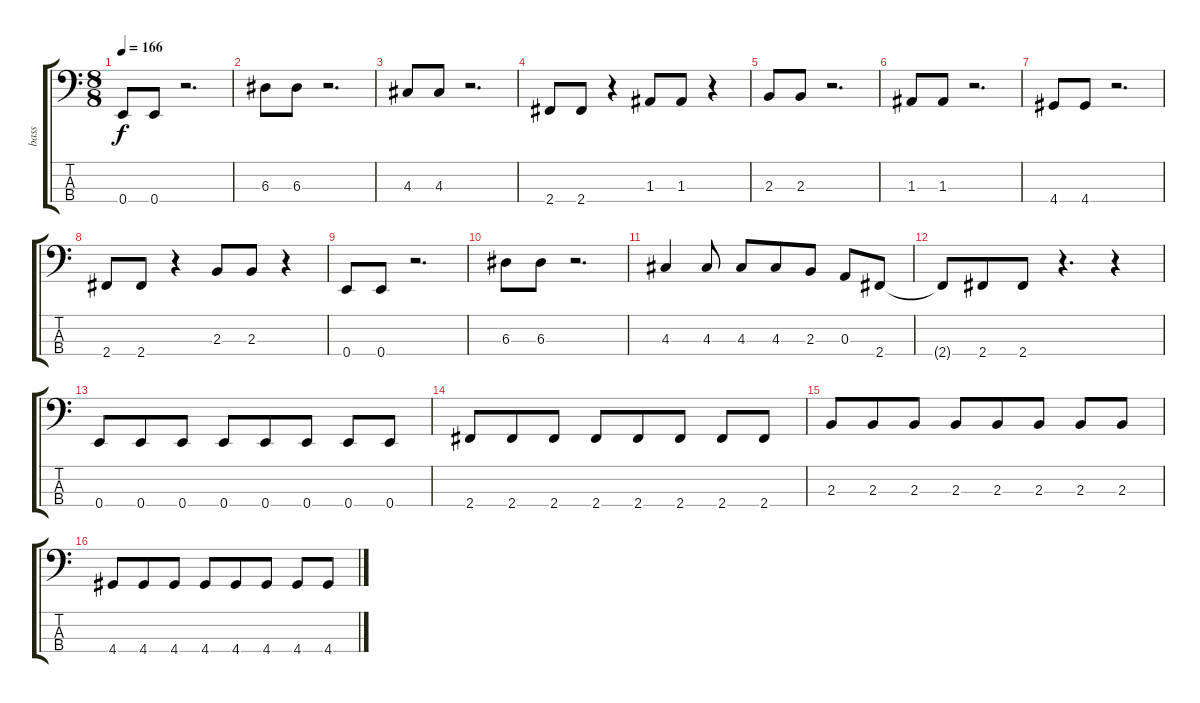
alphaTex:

\track ("bass" "bass") {instrument electricbasspick}
\staff {score tabs}
\tuning (G2 D2 A1 E1) {hide}
\ts (8 8)
\tempo 166
\clef f4
\ks c
0.4.8{dy f} 0.4.8 r.2{d} |
6.3.8 6.3.8 r.2{d} |
4.3.8 4.3.8 r.2{d} |
2.4.8 2.4.8 r.4 1.3.8 1.3.8 r.4 |
2.3.8 2.3.8 r.2{d} |
1.3.8 1.3.8 r.2{d} |
4.4.8 4.4.8 r.2{d} |
2.4.8 2.4.8 r.4 2.3.8 2.3.8 r.4 |
0.4.8 0.4.8 r.2{d} |
6.3.8 6.3.8 r.2{d} |
4.3.4 4.3.8 4.3.8 4.3.8 2.3.8 0.3.8 2.4.8 |
2.4{t}.8 2.4.8 2.4.8 r.4{d} r.4 |
0.4.8 0.4.8 0.4.8 0.4.8 0.4.8 0.4.8 0.4.8 0.4.8 |
2.4.8 2.4.8 2.4.8 2.4.8 2.4.8 2.4.8 2.4.8 2.4.8 |
2.3.8 2.3.8 2.3.8 2.3.8 2.3.8 2.3.8 2.3.8 2.3.8 |
4.4.8 4.4.8 4.4.8 4.4.8 4.4.8 4.4.8 4.4.8 4.4.8
